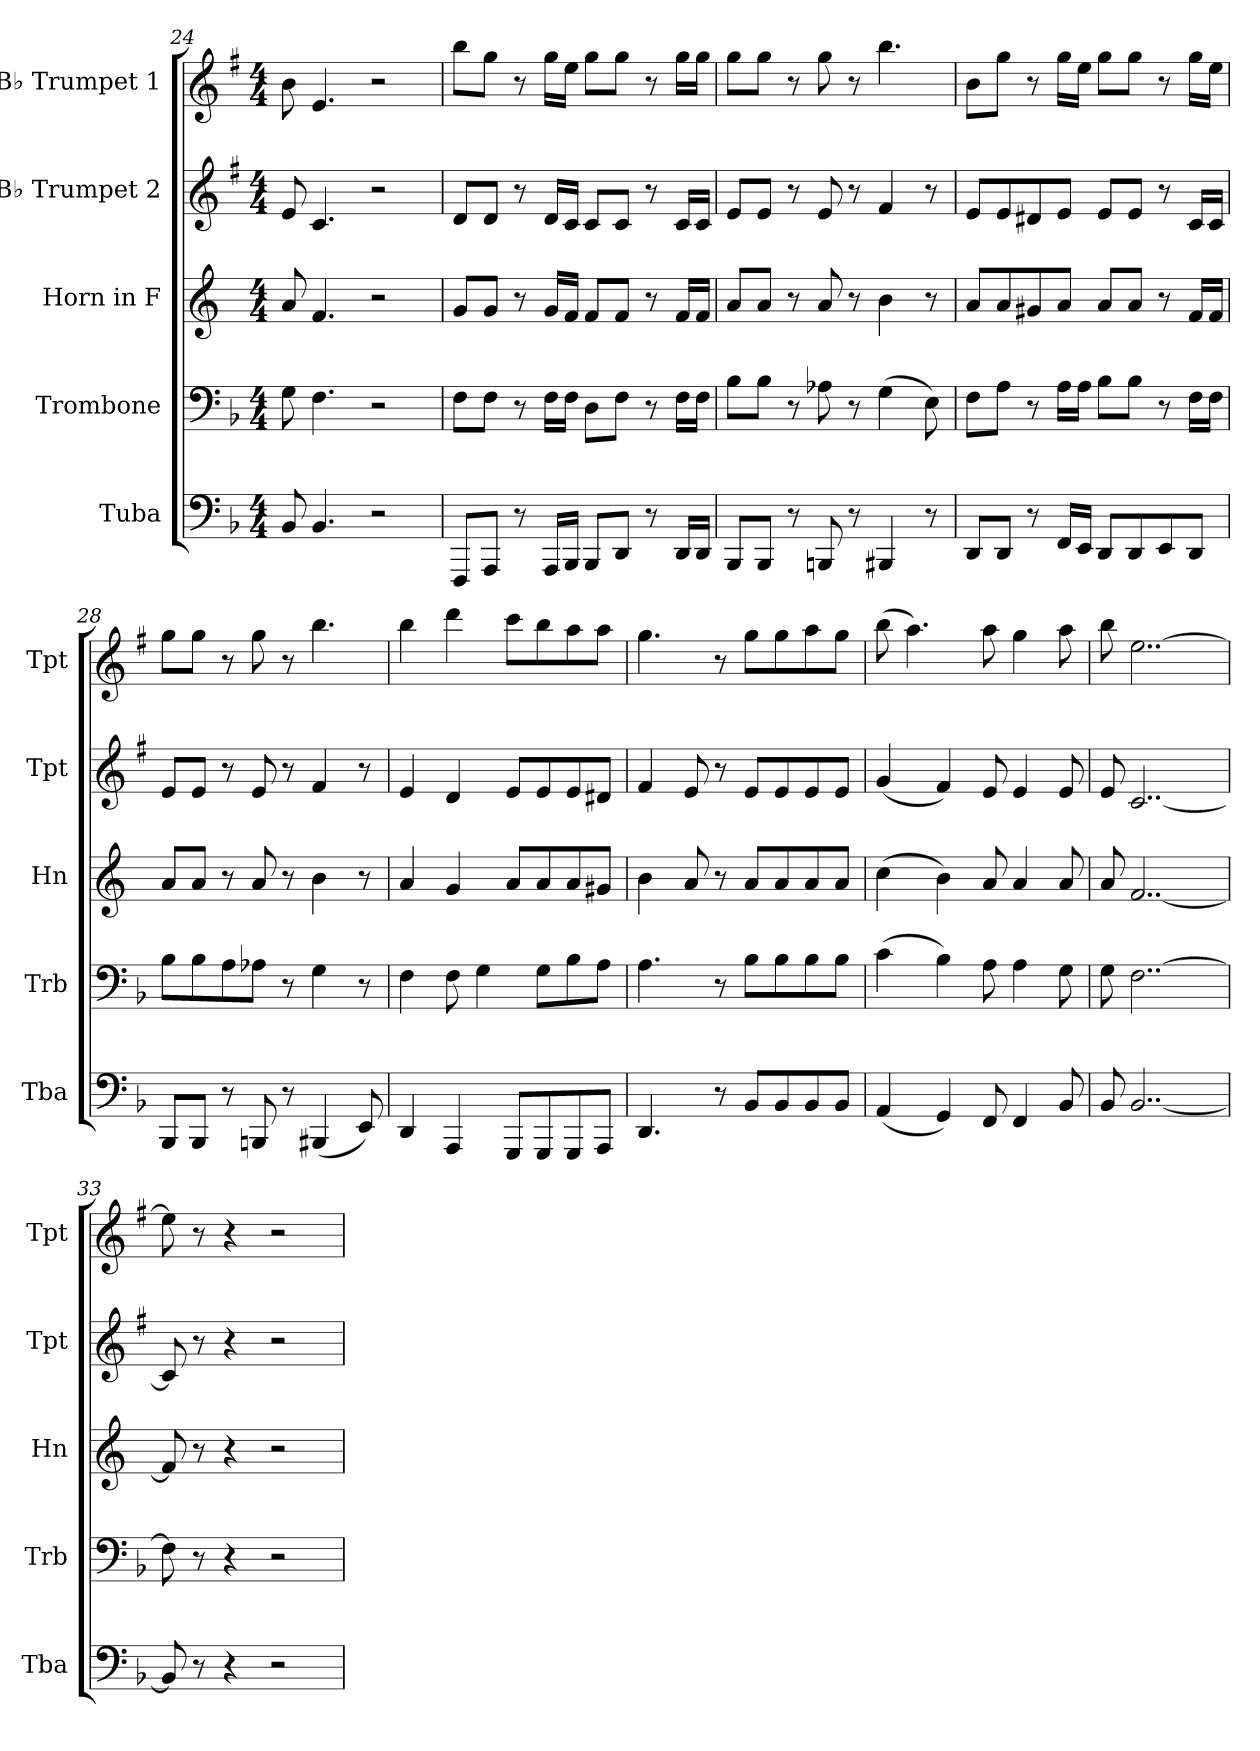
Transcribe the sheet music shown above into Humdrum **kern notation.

**kern	**kern	**kern	**kern	**kern
*part5	*part4	*part3	*part2	*part1
*staff5	*staff4	*staff3	*staff2	*staff1
*I"Tuba	*I"Trombone	*I"Horn in F	*I"B♭ Trumpet 2	*I"B♭ Trumpet 1
*I'Tba	*I'Trb	*I'Hn	*I'Tpt	*I'Tpt
!!LO:PB:g=z
*clefF4	*clefF4	*clefG2	*clefG2	*clefG2
*	*	*ITrd4c7	*ITrd1c2	*ITrd1c2
*k[b-]	*k[b-]	*k[b-]	*k[b-]	*k[b-]
*M4/4	*M4/4	*M4/4	*M4/4	*M4/4
=24	=24	=24	=24	=24
8BB-/	8G\	8d/	8d/	8a\
4.BB-/	4.F\	4.B-/	4.B-/	4.d/
2r	2r	2r	2r	2r
=25	=25	=25	=25	=25
8FFF/L	8F\L	8c/L	8c/L	8aa\L
8AAA/J	8F\J	8c/J	8c/J	8ff\J
8r	8r	8r	8r	8r
16AAA/LL	16F\LL	16c/LL	16c/LL	16ff\LL
16BBB-/JJ	16F\JJ	16B-/JJ	16B-/JJ	16dd\JJ
8BBB-/L	8D\L	8B-/L	8B-/L	8ff\L
8DD/J	8F\J	8B-/J	8B-/J	8ff\J
8r	8r	8r	8r	8r
16DD/LL	16F\LL	16B-/LL	16B-/LL	16ff\LL
16DD/JJ	16F\JJ	16B-/JJ	16B-/JJ	16ff\JJ
=26	=26	=26	=26	=26
8BBB-/L	8B-\L	8d/L	8d/L	8ff\L
8BBB-/J	8B-\J	8d/J	8d/J	8ff\J
8r	8r	8r	8r	8r
8BBBn/	8A-X\	8d/	8d/	8ff\
8r	8r	8r	8r	8r
4BBB#X/	(4G\	4e\	4e/	4.aa\
8r	8E\)	8r	8r	.
=27	=27	=27	=27	=27
8DD/L	8F\L	8d/L	8d/L	8a\L
8DD/J	8A\J	8d/	8d/	8ff\J
8r	8r	8c#X/	8c#X/	8r
16FF/LL	16A\LL	8d/J	8d/J	16ff\LL
16EE/JJ	16A\JJ	.	.	16dd\JJ
8DD/L	8B-\L	8d/L	8d/L	8ff\L
8DD/	8B-\J	8d/J	8d/J	8ff\J
8EE/	8r	8r	8r	8r
8DD/J	16F\LL	16B-/LL	16B-/LL	16ff\LL
.	16F\JJ	16B-/JJ	16B-/JJ	16dd\JJ
!!LO:LB:g=z
=28	=28	=28	=28	=28
8BBB-/L	8B-\L	8d/L	8d/L	8ff\L
8BBB-/J	8B-\	8d/J	8d/J	8ff\J
8r	8A\	8r	8r	8r
8BBBn/	8A-X\J	8d/	8d/	8ff\
8r	8r	8r	8r	8r
(4BBB#X/	4G\	4e\	4e/	4.aa\
8EE/)	8r	8r	8r	.
=29	=29	=29	=29	=29
4DD/	4F\	4d/	4d/	4aa\
4AAA/	8F\	4c/	4c/	4ccc\
.	4G\	.	.	.
8GGG/L	.	8d/L	8d/L	8bb-\L
8GGG/	8G\L	8d/	8d/	8aa\
8GGG/	8B-\	8d/	8d/	8gg\
8AAA/J	8A\J	8c#X/J	8c#X/J	8gg\J
=30	=30	=30	=30	=30
4.DD/	4.A\	4e\	4e/	4.ff\
.	.	8d/	8d/	.
8r	8r	8r	8r	8r
8BB-/L	8B-\L	8d/L	8d/L	8ff\L
8BB-/	8B-\	8d/	8d/	8ff\
8BB-/	8B-\	8d/	8d/	8gg\
8BB-/J	8B-\J	8d/J	8d/J	8ff\J
=31	=31	=31	=31	=31
(4AA/	(4c\	(4f\	(4f/	(8aa\
.	.	.	.	4.gg\)
4GG/)	4B-\)	4e\)	4e/)	.
8FF/	8A\	8d/	8d/	8gg\
4FF/	4A\	4d/	4d/	4ff\
8BB-/	8G\	8d/	8d/	8gg\
=32	=32	=32	=32	=32
8BB-/	8G\	8d/	8d/	8aa\
[2..BB-/	[2..F\	[2..B-/	[2..B-/	[2..dd\
=33	=33	=33	=33	=33
8BB-/]	8F\]	8B-/]	8B-/]	8dd\]
8r	8r	8r	8r	8r
4r	4r	4r	4r	4r
2r	2r	2r	2r	2r
=	=	=	=	=
*-	*-	*-	*-	*-
